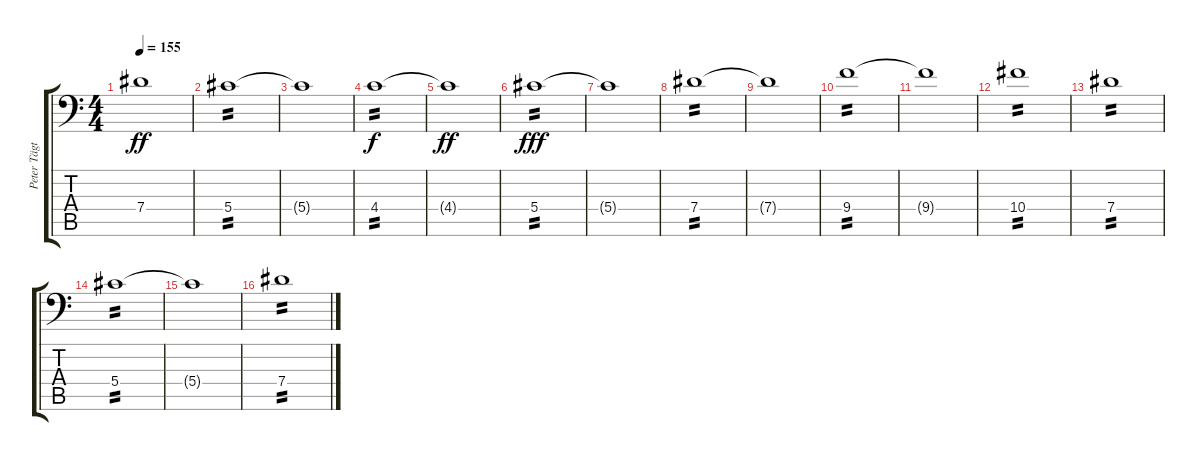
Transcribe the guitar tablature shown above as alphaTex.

\track ("Peter Tägtgren (Lead 1)" "Peter Tägt") {instrument distortionguitar}
\staff {score tabs}
\tuning (Bb3 F3 Db3 Ab2 Eb2 Bb1) {hide}
\ts (4 4)
\tempo 155
\clef f4
\ks c
7.4{t}.1{dy ff} |
5.4.1{tp 2} |
5.4{t}.1 |
4.4.1{tp 2 dy f} |
4.4{t}.1{dy ff} |
5.4.1{tp 2 dy fff} |
5.4{t}.1 |
7.4.1{tp 2} |
7.4{t}.1 |
9.4.1{tp 2} |
9.4{t}.1 |
10.4.1{tp 2} |
7.4.1{tp 2} |
5.4.1{tp 2} |
5.4{t}.1 |
7.4.1{tp 2}
